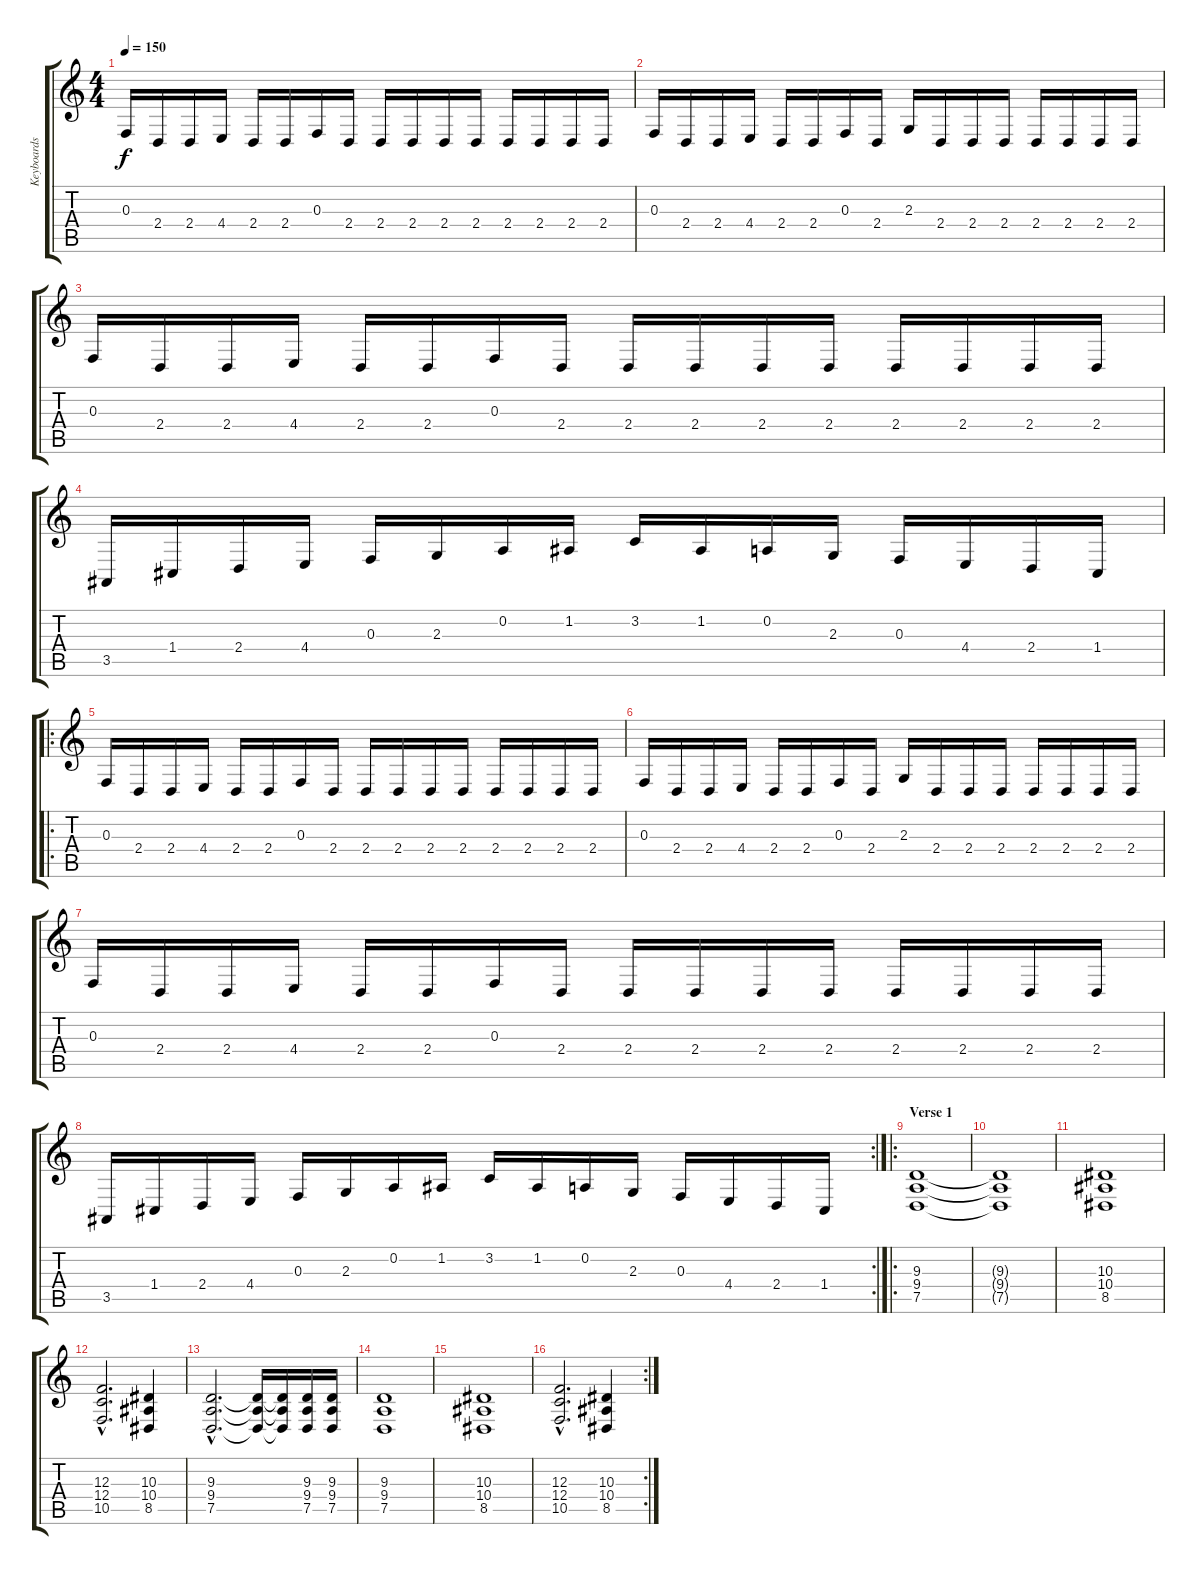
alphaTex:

\track ("Keyboards" "Keyboards") {instrument harpsichord}
\staff {score tabs}
\tuning (D4 A3 F3 C3 G2 D2) {hide}
\ts (4 4)
\tempo 150
\clef g2
\ks c
0.3.16{dy f instrument harpsichord} 2.4.16 2.4.16 4.4.16 2.4.16 2.4.16 0.3.16 2.4.16 2.4.16 2.4.16 2.4.16 2.4.16 2.4.16 2.4.16 2.4.16 2.4.16 |
0.3.16 2.4.16 2.4.16 4.4.16 2.4.16 2.4.16 0.3.16 2.4.16 2.3.16 2.4.16 2.4.16 2.4.16 2.4.16 2.4.16 2.4.16 2.4.16 |
0.3.16 2.4.16 2.4.16 4.4.16 2.4.16 2.4.16 0.3.16 2.4.16 2.4.16 2.4.16 2.4.16 2.4.16 2.4.16 2.4.16 2.4.16 2.4.16 |
3.5.16 1.4.16 2.4.16 4.4.16 0.3.16 2.3.16 0.2.16 1.2.16 3.2.16 1.2.16 0.2.16 2.3.16 0.3.16 4.4.16 2.4.16 1.4.16 |
\ro
0.3.16 2.4.16 2.4.16 4.4.16 2.4.16 2.4.16 0.3.16 2.4.16 2.4.16 2.4.16 2.4.16 2.4.16 2.4.16 2.4.16 2.4.16 2.4.16 |
0.3.16 2.4.16 2.4.16 4.4.16 2.4.16 2.4.16 0.3.16 2.4.16 2.3.16 2.4.16 2.4.16 2.4.16 2.4.16 2.4.16 2.4.16 2.4.16 |
0.3.16 2.4.16 2.4.16 4.4.16 2.4.16 2.4.16 0.3.16 2.4.16 2.4.16 2.4.16 2.4.16 2.4.16 2.4.16 2.4.16 2.4.16 2.4.16 |
\rc 2
3.5.16 1.4.16 2.4.16 4.4.16 0.3.16 2.3.16 0.2.16 1.2.16 3.2.16 1.2.16 0.2.16 2.3.16 0.3.16 4.4.16 2.4.16 1.4.16 |
\ro
\section ("" "Verse 1")
(9.3 9.4 7.5).1 |
(9.3{t} 9.4{t} 7.5{t}).1 |
(10.3 10.4 8.5).1 |
(12.3{hac} 12.4{hac} 10.5{hac}).2{d} (10.3 10.4 8.5).4 |
(9.3{hac} 9.4{hac} 7.5{hac}).2{d} (9.3{t} 9.4{t} 7.5{t}).16 (9.3{t} 9.4{t} 7.5{t}).16 (9.3 9.4 7.5).16 (9.3 9.4 7.5).16 |
(9.3 9.4 7.5).1 |
(10.3 10.4 8.5).1 |
\rc 2
(12.3{hac} 12.4{hac} 10.5{hac}).2{d} (10.3 10.4 8.5).4
